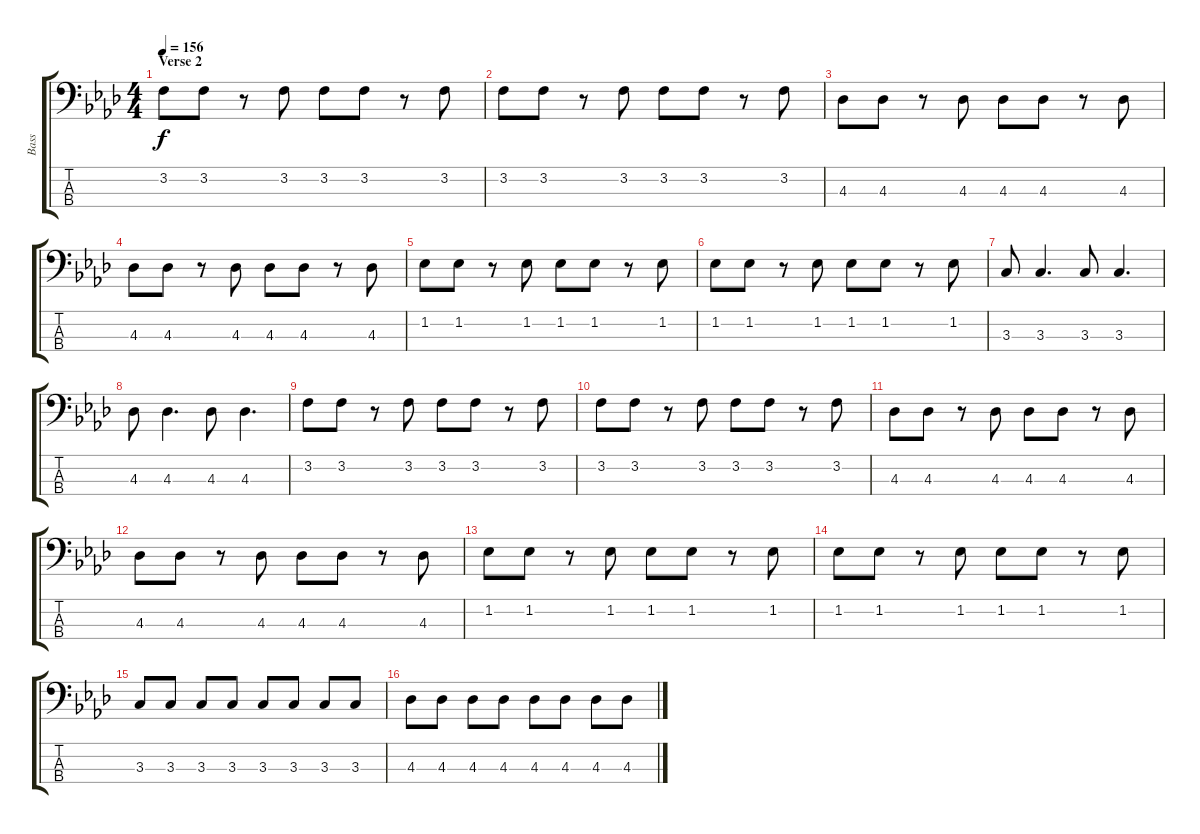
\track ("Bass" "Bass") {instrument electricbassfinger}
\staff {score tabs}
\tuning (G2 D2 A1 E1) {hide}
\ts (4 4)
\section ("" "Verse 2")
\tempo 156
\clef f4
\ks fminor
3.2.8{dy f} 3.2.8 r.8 3.2.8 3.2.8 3.2.8 r.8 3.2.8 |
3.2.8 3.2.8 r.8 3.2.8 3.2.8 3.2.8 r.8 3.2.8 |
4.3.8 4.3.8 r.8 4.3.8 4.3.8 4.3.8 r.8 4.3.8 |
4.3.8 4.3.8 r.8 4.3.8 4.3.8 4.3.8 r.8 4.3.8 |
1.2.8 1.2.8 r.8 1.2.8 1.2.8 1.2.8 r.8 1.2.8 |
1.2.8 1.2.8 r.8 1.2.8 1.2.8 1.2.8 r.8 1.2.8 |
3.3.8 3.3.4{d} 3.3.8 3.3.4{d} |
4.3.8 4.3.4{d} 4.3.8 4.3.4{d} |
3.2.8 3.2.8 r.8 3.2.8 3.2.8 3.2.8 r.8 3.2.8 |
3.2.8 3.2.8 r.8 3.2.8 3.2.8 3.2.8 r.8 3.2.8 |
4.3.8 4.3.8 r.8 4.3.8 4.3.8 4.3.8 r.8 4.3.8 |
4.3.8 4.3.8 r.8 4.3.8 4.3.8 4.3.8 r.8 4.3.8 |
1.2.8 1.2.8 r.8 1.2.8 1.2.8 1.2.8 r.8 1.2.8 |
1.2.8 1.2.8 r.8 1.2.8 1.2.8 1.2.8 r.8 1.2.8 |
3.3.8 3.3.8 3.3.8 3.3.8 3.3.8 3.3.8 3.3.8 3.3.8 |
4.3.8 4.3.8 4.3.8 4.3.8 4.3.8 4.3.8 4.3.8 4.3.8
